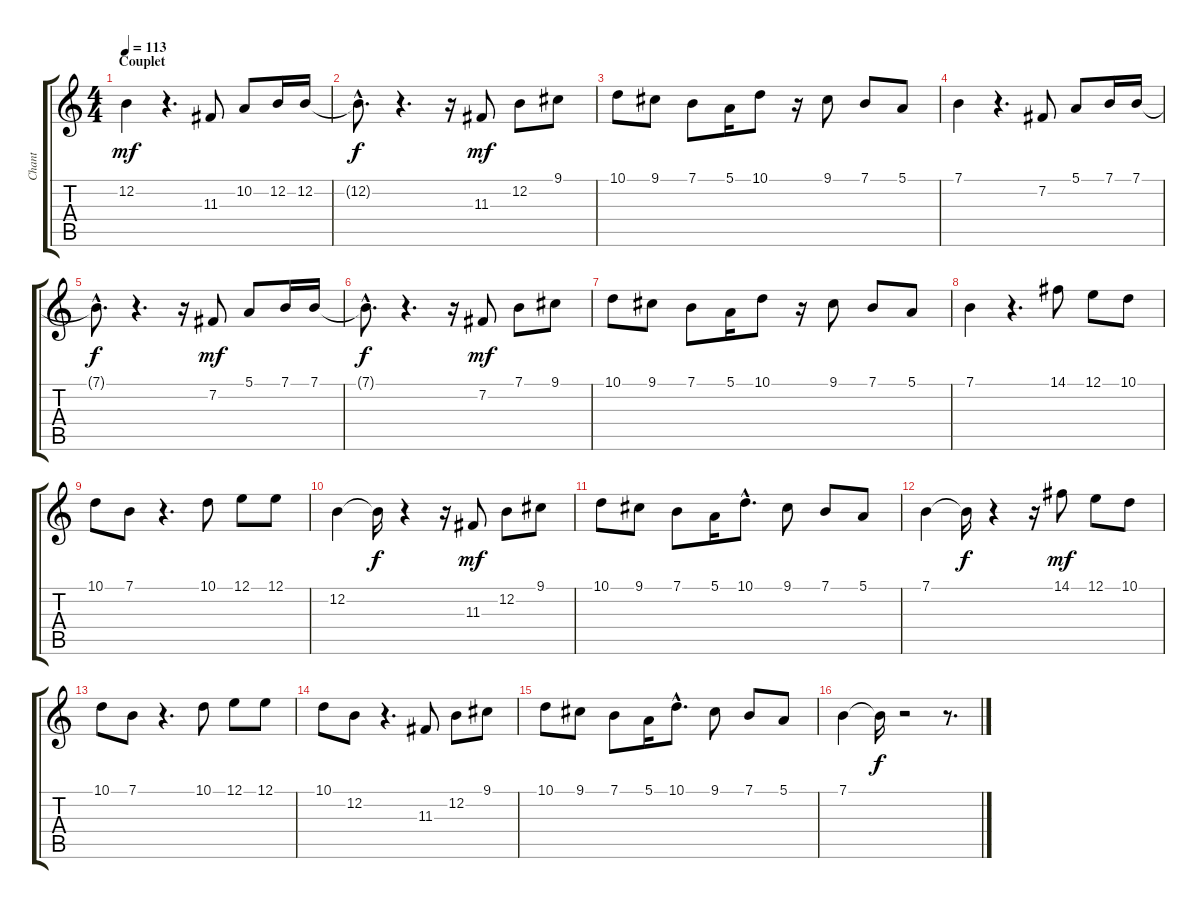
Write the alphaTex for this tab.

\track ("Chant" "Chant") {instrument brightacousticpiano}
\staff {score tabs}
\tuning (E4 B3 G3 D3 A2 E2) {hide}
\ts (4 4)
\section ("" "Couplet")
\tempo 113
\clef g2
\ks c
12.2.4{dy mf} r.4{d} 11.3.8 10.2.8 12.2.16 12.2.16 |
12.2{hac t}.8{d dy f} r.4{d} r.16 11.3.8{dy mf} 12.2.8 9.1.8 |
10.1.8 9.1.8 7.1.8 5.1.16 10.1.8 r.16 9.1.8 7.1.8 5.1.8 |
7.1.4 r.4{d} 7.2.8 5.1.8 7.1.16 7.1.16 |
7.1{hac t}.8{d dy f} r.4{d} r.16 7.2.8{dy mf} 5.1.8 7.1.16 7.1.16 |
7.1{hac t}.8{d dy f} r.4{d} r.16 7.2.8{dy mf} 7.1.8 9.1.8 |
10.1.8 9.1.8 7.1.8 5.1.16 10.1.8 r.16 9.1.8 7.1.8 5.1.8 |
7.1.4 r.4{d} 14.1.8 12.1.8 10.1.8 |
10.1.8 7.1.8 r.4{d} 10.1.8 12.1.8 12.1.8 |
12.2.4 12.2{t}.16{dy f} r.4 r.16 11.3.8{dy mf} 12.2.8 9.1.8 |
10.1.8 9.1.8 7.1.8 5.1.16 10.1{hac}.8{d} 9.1.8 7.1.8 5.1.8 |
7.1.4 7.1{t}.16{dy f} r.4 r.16 14.1.8{dy mf} 12.1.8 10.1.8 |
10.1.8 7.1.8 r.4{d} 10.1.8 12.1.8 12.1.8 |
10.1.8 12.2.8 r.4{d} 11.3.8 12.2.8 9.1.8 |
10.1.8 9.1.8 7.1.8 5.1.16 10.1{hac}.8{d} 9.1.8 7.1.8 5.1.8 |
7.1.4 7.1{t}.16{dy f} r.2 r.8{d}
